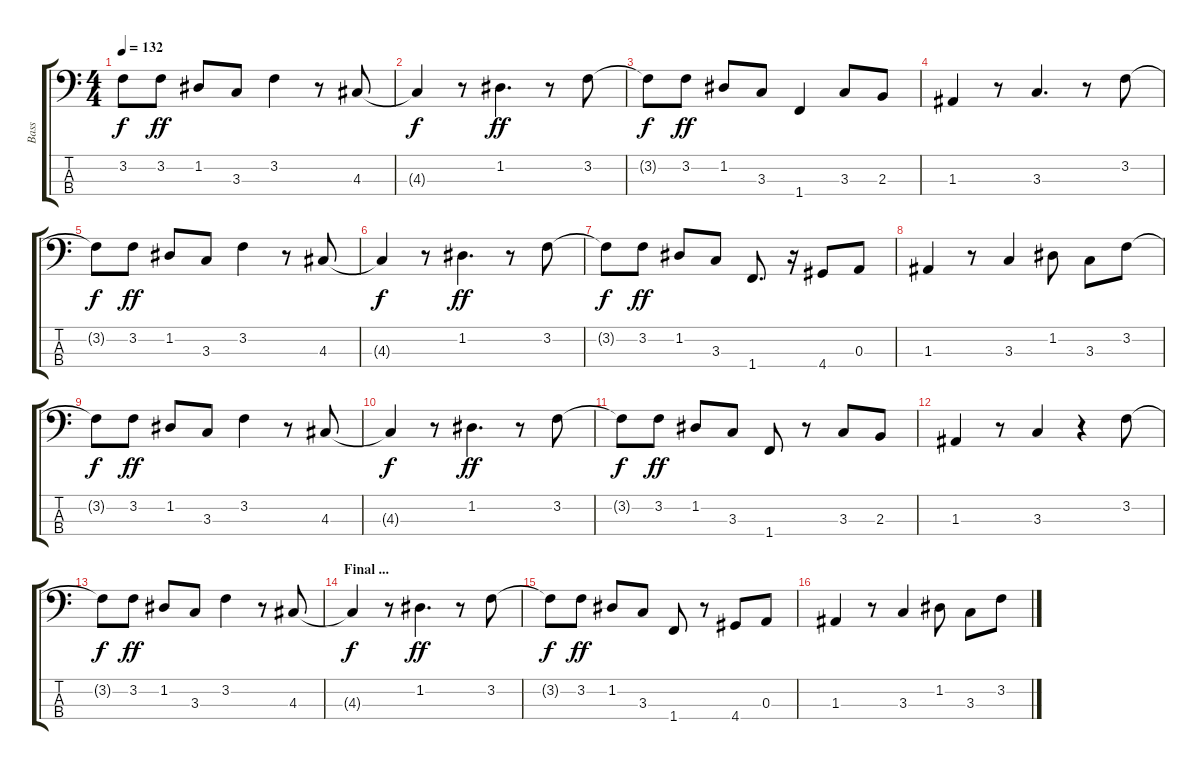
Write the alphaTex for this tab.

\track ("Bass" "Bass") {instrument electricbassfinger}
\staff {score tabs}
\tuning (G2 D2 A1 E1) {hide}
\ts (4 4)
\tempo 132
\clef f4
\ks c
3.2{t}.8{dy f} 3.2.8{dy ff} 1.2.8 3.3.8 3.2.4 r.8 4.3.8 |
4.3{t}.4{dy f} r.8 1.2.4{d dy ff} r.8 3.2.8 |
3.2{t}.8{dy f} 3.2.8{dy ff} 1.2.8 3.3.8 1.4.4 3.3.8 2.3.8 |
1.3.4 r.8 3.3.4{d} r.8 3.2.8 |
3.2{t}.8{dy f} 3.2.8{dy ff} 1.2.8 3.3.8 3.2.4 r.8 4.3.8 |
4.3{t}.4{dy f} r.8 1.2.4{d dy ff} r.8 3.2.8 |
3.2{t}.8{dy f} 3.2.8{dy ff} 1.2.8 3.3.8 1.4.8{d} r.16 4.4.8 0.3.8 |
1.3.4 r.8 3.3.4 1.2.8 3.3.8 3.2.8 |
3.2{t}.8{dy f} 3.2.8{dy ff} 1.2.8 3.3.8 3.2.4 r.8 4.3.8 |
4.3{t}.4{dy f} r.8 1.2.4{d dy ff} r.8 3.2.8 |
3.2{t}.8{dy f} 3.2.8{dy ff} 1.2.8 3.3.8 1.4.8 r.8 3.3.8 2.3.8 |
1.3.4 r.8 3.3.4 r.4 3.2.8 |
3.2{t}.8{dy f} 3.2.8{dy ff} 1.2.8 3.3.8 3.2.4 r.8 4.3.8 |
\section ("" "Final ...")
4.3{t}.4{dy f} r.8 1.2.4{d dy ff} r.8 3.2.8 |
3.2{t}.8{dy f} 3.2.8{dy ff} 1.2.8 3.3.8 1.4.8 r.8 4.4.8 0.3.8 |
1.3.4 r.8 3.3.4 1.2.8 3.3.8 3.2.8
